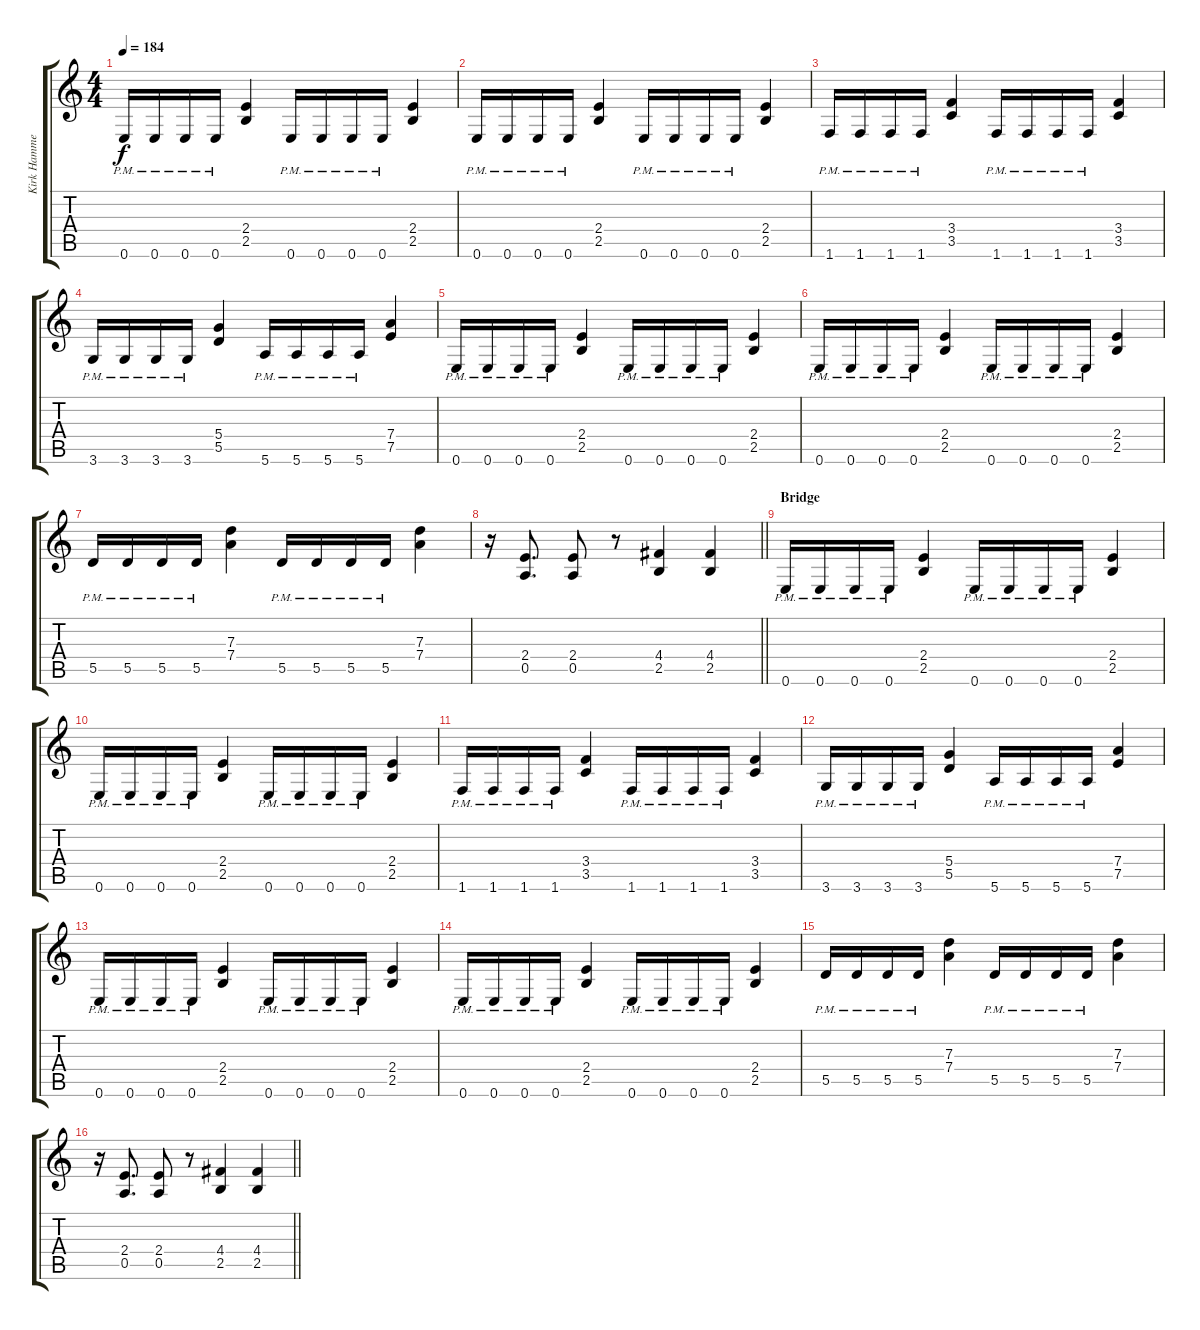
\track ("Kirk Hammett Lead" "Kirk Hamme") {instrument distortionguitar}
\staff {score tabs}
\tuning (E4 B3 G3 D3 A2 E2) {hide}
\ts (4 4)
\tempo 184
\clef g2
\ks c
0.6{pm}.16{dy f} 0.6{pm}.16 0.6{pm}.16 0.6{pm}.16 (2.4 2.5).4 0.6{pm}.16 0.6{pm}.16 0.6{pm}.16 0.6{pm}.16 (2.4 2.5).4 |
0.6{pm}.16 0.6{pm}.16 0.6{pm}.16 0.6{pm}.16 (2.4 2.5).4 0.6{pm}.16 0.6{pm}.16 0.6{pm}.16 0.6{pm}.16 (2.4 2.5).4 |
1.6{pm}.16 1.6{pm}.16 1.6{pm}.16 1.6{pm}.16 (3.4 3.5).4 1.6{pm}.16 1.6{pm}.16 1.6{pm}.16 1.6{pm}.16 (3.4 3.5).4 |
3.6{pm}.16 3.6{pm}.16 3.6{pm}.16 3.6{pm}.16 (5.4 5.5).4 5.6{pm}.16 5.6{pm}.16 5.6{pm}.16 5.6{pm}.16 (7.4 7.5).4 |
0.6{pm}.16 0.6{pm}.16 0.6{pm}.16 0.6{pm}.16 (2.4 2.5).4 0.6{pm}.16 0.6{pm}.16 0.6{pm}.16 0.6{pm}.16 (2.4 2.5).4 |
0.6{pm}.16 0.6{pm}.16 0.6{pm}.16 0.6{pm}.16 (2.4 2.5).4 0.6{pm}.16 0.6{pm}.16 0.6{pm}.16 0.6{pm}.16 (2.4 2.5).4 |
5.5{pm}.16 5.5{pm}.16 5.5{pm}.16 5.5{pm}.16 (7.3 7.4).4 5.5{pm}.16 5.5{pm}.16 5.5{pm}.16 5.5{pm}.16 (7.3 7.4).4 |
\barLineRight lightlight
r.16 (2.4 0.5).8{d} (2.4 0.5).8 r.8 (4.4 2.5).4 (4.4 2.5).4 |
\section ("" "Bridge")
0.6{pm}.16 0.6{pm}.16 0.6{pm}.16 0.6{pm}.16 (2.4 2.5).4 0.6{pm}.16 0.6{pm}.16 0.6{pm}.16 0.6{pm}.16 (2.4 2.5).4 |
0.6{pm}.16 0.6{pm}.16 0.6{pm}.16 0.6{pm}.16 (2.4 2.5).4 0.6{pm}.16 0.6{pm}.16 0.6{pm}.16 0.6{pm}.16 (2.4 2.5).4 |
1.6{pm}.16 1.6{pm}.16 1.6{pm}.16 1.6{pm}.16 (3.4 3.5).4 1.6{pm}.16 1.6{pm}.16 1.6{pm}.16 1.6{pm}.16 (3.4 3.5).4 |
3.6{pm}.16 3.6{pm}.16 3.6{pm}.16 3.6{pm}.16 (5.4 5.5).4 5.6{pm}.16 5.6{pm}.16 5.6{pm}.16 5.6{pm}.16 (7.4 7.5).4 |
0.6{pm}.16 0.6{pm}.16 0.6{pm}.16 0.6{pm}.16 (2.4 2.5).4 0.6{pm}.16 0.6{pm}.16 0.6{pm}.16 0.6{pm}.16 (2.4 2.5).4 |
0.6{pm}.16 0.6{pm}.16 0.6{pm}.16 0.6{pm}.16 (2.4 2.5).4 0.6{pm}.16 0.6{pm}.16 0.6{pm}.16 0.6{pm}.16 (2.4 2.5).4 |
5.5{pm}.16 5.5{pm}.16 5.5{pm}.16 5.5{pm}.16 (7.3 7.4).4 5.5{pm}.16 5.5{pm}.16 5.5{pm}.16 5.5{pm}.16 (7.3 7.4).4 |
\barLineRight lightlight
r.16 (2.4 0.5).8{d} (2.4 0.5).8 r.8 (4.4 2.5).4 (4.4 2.5).4
